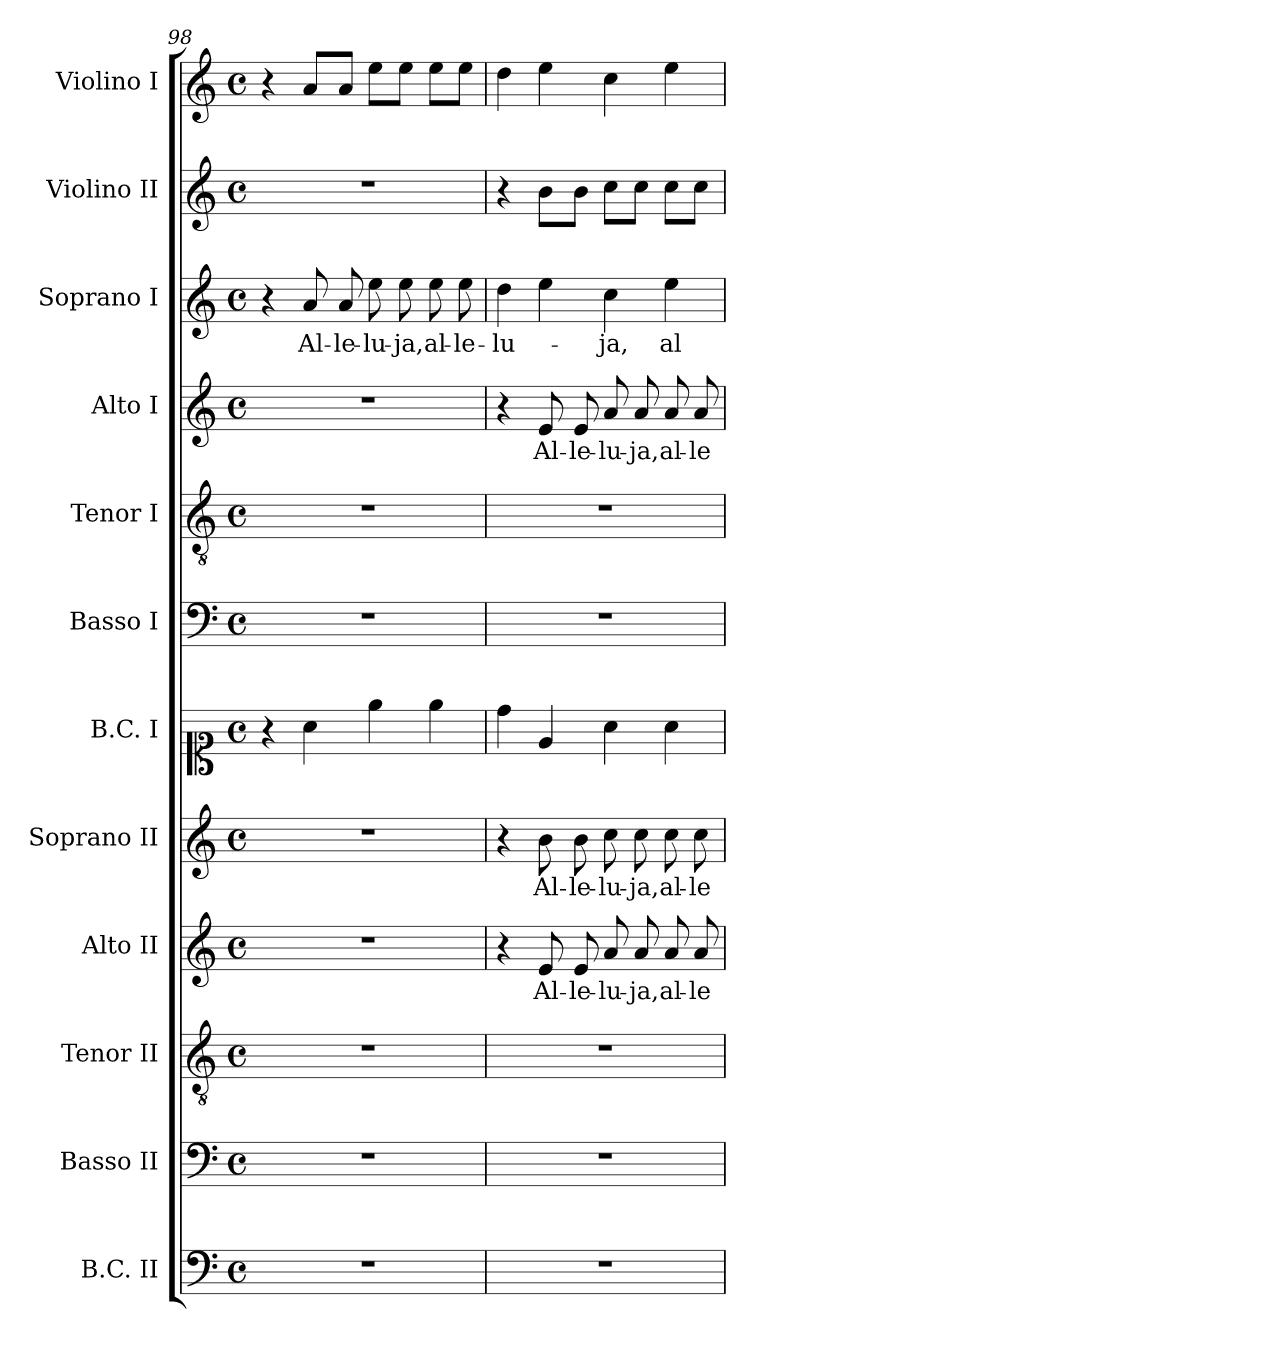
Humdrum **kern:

**kern	**kern	**kern	**kern	**text	**kern	**text	**kern	**kern	**kern	**kern	**text	**kern	**text	**kern	**kern
*part12	*part11	*part10	*part9	*part9	*part8	*part8	*part7	*part6	*part5	*part4	*part4	*part3	*part3	*part2	*part1
*staff12	*staff11	*staff10	*staff9	*staff9	*staff8	*staff8	*staff7	*staff6	*staff5	*staff4	*staff4	*staff3	*staff3	*staff2	*staff1
*I"B.C. II	*I"Basso II	*I"Tenor II	*I"Alto II	*	*I"Soprano II	*	*I"B.C. I	*I"Basso I	*I"Tenor I	*I"Alto I	*	*I"Soprano I	*	*I"Violino II	*I"Violino I
*I'BC2	*I'B 2	*I'T 2	*I'A 2	*	*I'S 2	*	*I'BC1	*I'B 1	*I'T 1	*I'A 1	*	*I'S 1	*	*I'Vln. II	*I'Vln. I
!!LO:PB:g=z
*clefF4	*clefF4	*clefGv2	*clefG2	*	*clefG2	*	*clefC1	*clefF4	*clefGv2	*clefG2	*	*clefG2	*	*clefG2	*clefG2
*k[]	*k[]	*k[]	*k[]	*	*k[]	*	*k[]	*k[]	*k[]	*k[]	*	*k[]	*	*k[]	*k[]
*C:	*C:	*C:	*C:	*	*C:	*	*C:	*C:	*C:	*C:	*	*C:	*	*C:	*C:
*M4/4	*M4/4	*M4/4	*M4/4	*	*M4/4	*	*M4/4	*M4/4	*M4/4	*M4/4	*	*M4/4	*	*M4/4	*M4/4
*met(c)	*met(c)	*met(c)	*met(c)	*	*met(c)	*	*met(c)	*met(c)	*met(c)	*met(c)	*	*met(c)	*	*met(c)	*met(c)
=98	=98	=98	=98	=98	=98	=98	=98	=98	=98	=98	=98	=98	=98	=98	=98
1r	1r	1r	1r	.	1r	.	4r	1r	1r	1r	.	4r	.	1r	4r
!	!	!	!	!	!	!	!	!	!	!	!	!	!LO:LY:b	!	!
.	.	.	.	.	.	.	4a\	.	.	.	.	8a/	Al-	.	8a/L
!	!	!	!	!	!	!	!	!	!	!	!	!	!LO:LY:b	!	!
.	.	.	.	.	.	.	.	.	.	.	.	8a/	-le-	.	8a/J
!	!	!	!	!	!	!	!	!	!	!	!	!	!LO:LY:b	!	!
.	.	.	.	.	.	.	4ee\	.	.	.	.	8ee\	-lu-	.	8ee\L
!	!	!	!	!	!	!	!	!	!	!	!	!	!LO:LY:b	!	!
.	.	.	.	.	.	.	.	.	.	.	.	8ee\	-ja,	.	8ee\J
!	!	!	!	!	!	!	!	!	!	!	!	!	!LO:LY:b	!	!
.	.	.	.	.	.	.	4ee\	.	.	.	.	8ee\	al-	.	8ee\L
!	!	!	!	!	!	!	!	!	!	!	!	!	!LO:LY:b	!	!
.	.	.	.	.	.	.	.	.	.	.	.	8ee\	-le-	.	8ee\J
=99	=99	=99	=99	=99	=99	=99	=99	=99	=99	=99	=99	=99	=99	=99	=99
!	!	!	!	!	!	!	!	!	!	!	!	!	!LO:LY:b	!	!
1r	1r	1r	4r	.	4r	.	4dd\	1r	1r	4r	.	4dd\	-lu-	4r	4dd\
!	!	!	!	!LO:LY:b	!	!	!	!	!	!	!	!	!	!	!
!	!	!	!	!	!	!LO:LY:b	!	!	!	!	!	!	!	!	!
!	!	!	!	!	!	!	!	!	!	!	!LO:LY:b	!	!	!	!
.	.	.	8e/	Al-	8b\	Al-	4e/	.	.	8e/	Al-	4ee\	.	8b\L	4ee\
!	!	!	!	!LO:LY:b	!	!	!	!	!	!	!	!	!	!	!
!	!	!	!	!	!	!LO:LY:b	!	!	!	!	!	!	!	!	!
!	!	!	!	!	!	!	!	!	!	!	!LO:LY:b	!	!	!	!
.	.	.	8e/	-le-	8b\	-le-	.	.	.	8e/	-le-	.	.	8b\J	.
!	!	!	!	!LO:LY:b	!	!	!	!	!	!	!	!	!	!	!
!	!	!	!	!	!	!LO:LY:b	!	!	!	!	!	!	!	!	!
!	!	!	!	!	!	!	!	!	!	!	!LO:LY:b	!	!	!	!
!	!	!	!	!	!	!	!	!	!	!	!	!	!LO:LY:b	!	!
.	.	.	8a/	-lu-	8cc\	-lu-	4a\	.	.	8a/	-lu-	4cc\	-ja,	8cc\L	4cc\
!	!	!	!	!LO:LY:b	!	!	!	!	!	!	!	!	!	!	!
!	!	!	!	!	!	!LO:LY:b	!	!	!	!	!	!	!	!	!
!	!	!	!	!	!	!	!	!	!	!	!LO:LY:b	!	!	!	!
.	.	.	8a/	-ja,	8cc\	-ja,	.	.	.	8a/	-ja,	.	.	8cc\J	.
!	!	!	!	!LO:LY:b	!	!	!	!	!	!	!	!	!	!	!
!	!	!	!	!	!	!LO:LY:b	!	!	!	!	!	!	!	!	!
!	!	!	!	!	!	!	!	!	!	!	!LO:LY:b	!	!	!	!
!	!	!	!	!	!	!	!	!	!	!	!	!	!LO:LY:b	!	!
.	.	.	8a/	al-	8cc\	al-	4a\	.	.	8a/	al-	4ee\	al-	8cc\L	4ee\
!	!	!	!	!LO:LY:b	!	!	!	!	!	!	!	!	!	!	!
!	!	!	!	!	!	!LO:LY:b	!	!	!	!	!	!	!	!	!
!	!	!	!	!	!	!	!	!	!	!	!LO:LY:b	!	!	!	!
.	.	.	8a/	-le-	8cc\	-le-	.	.	.	8a/	-le-	.	.	8cc\J	.
=	=	=	=	=	=	=	=	=	=	=	=	=	=	=	=
*-	*-	*-	*-	*-	*-	*-	*-	*-	*-	*-	*-	*-	*-	*-	*-
